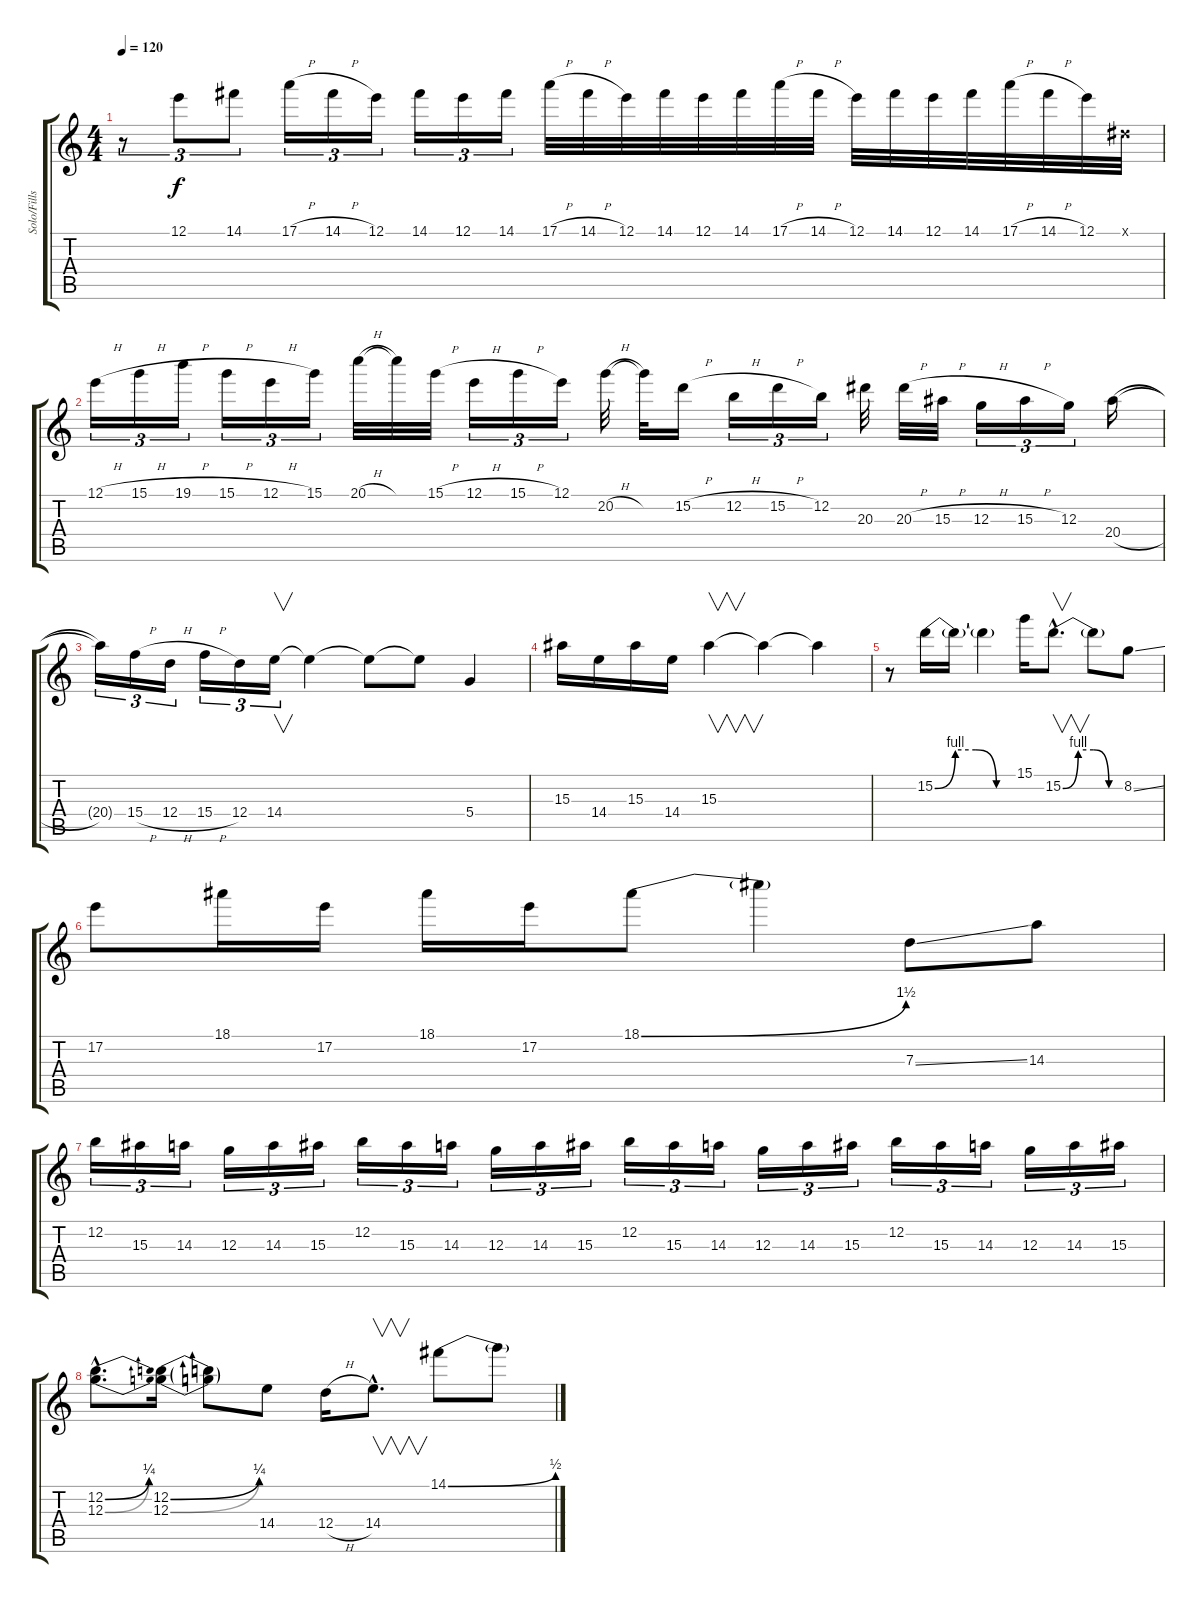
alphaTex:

\track ("Solo/Fills" "Solo/Fills") {instrument overdrivenguitar}
\staff {score tabs}
\tuning (E4 B3 G3 D3 A2 E2) {hide}
\ts (4 4)
\tempo 120
\clef g2
\ks c
r.8{tu (3 2) dy f} 12.1.8{tu (3 2)} 14.1.8{tu (3 2)} 17.1{h}.16{tu (3 2)} 14.1{h}.16{tu (3 2)} 12.1.16{tu (3 2)} 14.1.16{tu (3 2)} 12.1.16{tu (3 2)} 14.1.16{tu (3 2)} 17.1{h}.32 14.1{h}.32 12.1.32 14.1.32 12.1.32 14.1.32 17.1{h}.32 14.1{h}.32 12.1.32 14.1.32 12.1.32 14.1.32 17.1{h}.32 14.1{h}.32 12.1.32 -1.1{x}.32 |
12.1{h}.16{tu (3 2)} 15.1{h}.16{tu (3 2)} 19.1{h}.16{tu (3 2)} 15.1{h}.16{tu (3 2)} 12.1{h}.16{tu (3 2)} 15.1.16{tu (3 2)} 20.1{h}.32 20.1{t}.32 15.1{h}.32 12.1{h}.16{tu (3 2)} 15.1{h}.16{tu (3 2)} 12.1.16{tu (3 2)} 20.2{h}.32 20.2{t}.32 15.2{h}.16 12.2{h}.16{tu (3 2)} 15.2{h}.16{tu (3 2)} 12.2.16{tu (3 2)} 20.3.32 20.3{h}.32 15.3{h}.32 12.3{h}.16{tu (3 2)} 15.3{h}.16{tu (3 2)} 12.3.16{tu (3 2)} 20.4{h}.16 |
20.4{t}.16{tu (3 2)} 15.4{h}.16{tu (3 2)} 12.4{h}.16{tu (3 2)} 15.4{h}.16{tu (3 2)} 12.4.16{tu (3 2)} 14.4.16{v tu (3 2)} 14.4{t}.4 14.4{t}.8 14.4{t}.8 5.4.4 |
15.3.16 14.4.16 15.3.16 14.4.16 15.3.4{v} 15.3{t}.4 15.3{t}.4 |
r.8 15.2{be (custom 0 0 15 4 30 4 45 0 60 0)}.16 15.2{t}.16 15.2{t}.4 15.1.16 15.2{be (custom 0 0 15 4 30 4 45 0 60 0) hac}.8{v d} 15.2{t}.8 8.2{ss}.8 |
17.2.8 18.1.16 17.2.16 18.1.16 17.2.16 18.1{be (bend 0 0 60 6)}.8 18.1{t}.4 7.3{ss}.8 14.3.8 |
12.2.16{tu (3 2)} 15.3.16{tu (3 2)} 14.3.16{tu (3 2)} 12.3.16{tu (3 2)} 14.3.16{tu (3 2)} 15.3.16{tu (3 2)} 12.2.16{tu (3 2)} 15.3.16{tu (3 2)} 14.3.16{tu (3 2)} 12.3.16{tu (3 2)} 14.3.16{tu (3 2)} 15.3.16{tu (3 2)} 12.2.16{tu (3 2)} 15.3.16{tu (3 2)} 14.3.16{tu (3 2)} 12.3.16{tu (3 2)} 14.3.16{tu (3 2)} 15.3.16{tu (3 2)} 12.2.16{tu (3 2)} 15.3.16{tu (3 2)} 14.3.16{tu (3 2)} 12.3.16{tu (3 2)} 14.3.16{tu (3 2)} 15.3.16{tu (3 2)} |
(12.2{be (bend 0 0 60 1) hac} 12.3{be (bend 0 0 60 1) hac}).8{d} (12.2{be (bend 0 0 60 1)} 12.3{be (bend 0 0 60 1)}).16 (12.2{t} 12.3{t}).8 14.4.8 12.4{h}.16 14.4{hac}.8{v d} 14.1{be (bend 0 0 60 2)}.8 14.1{t}.8
